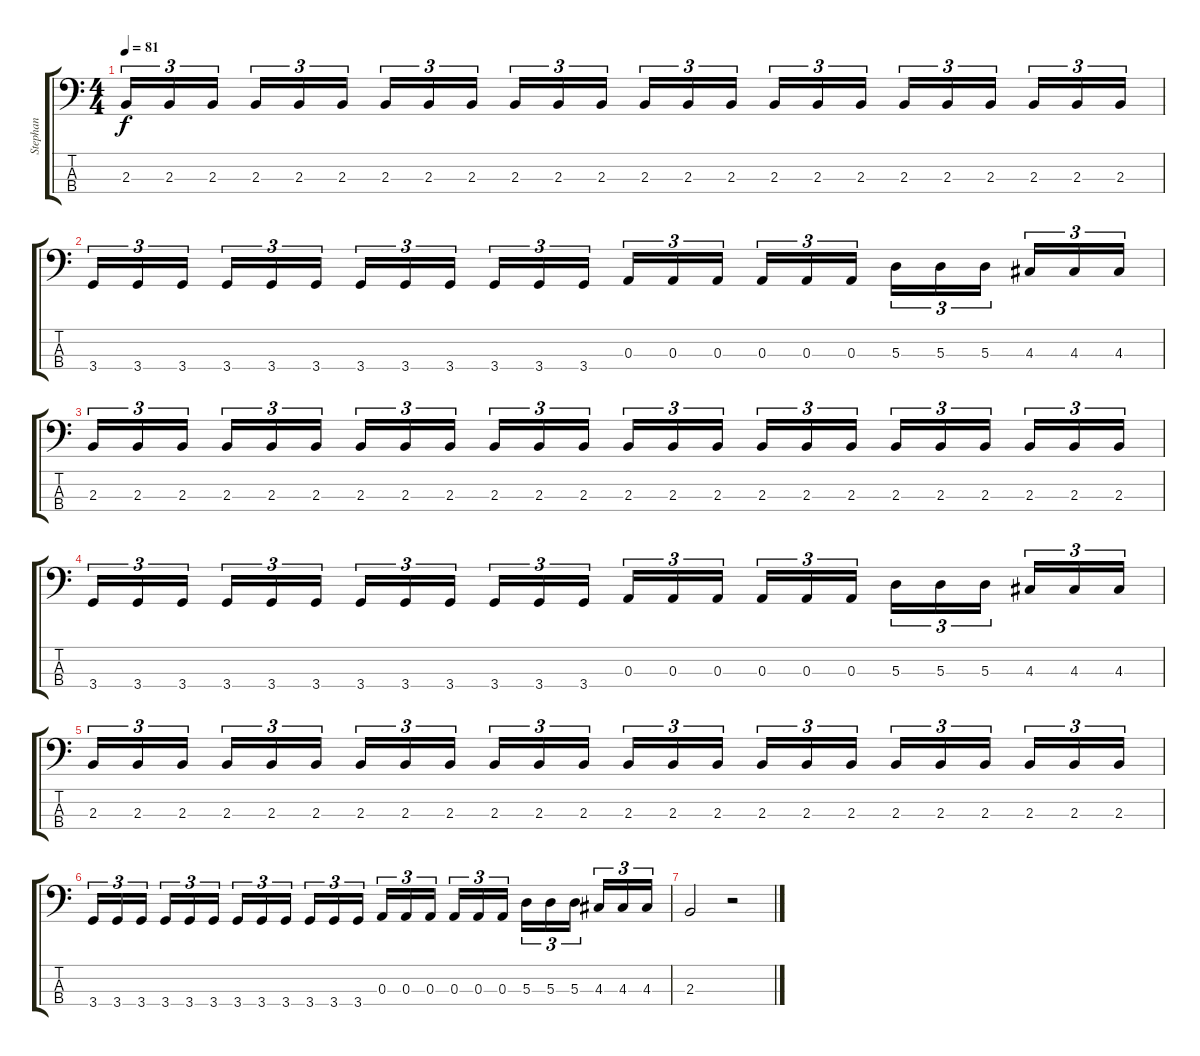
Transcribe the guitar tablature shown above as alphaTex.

\track ("Stephan" "Stephan") {instrument electricbasspick}
\staff {score tabs}
\tuning (G2 D2 A1 E1) {hide}
\ts (4 4)
\tempo 81
\clef f4
\ks c
2.3.16{tu (3 2) dy f} 2.3.16{tu (3 2)} 2.3.16{tu (3 2) beam splitsecondary} 2.3.16{tu (3 2)} 2.3.16{tu (3 2)} 2.3.16{tu (3 2)} 2.3.16{tu (3 2)} 2.3.16{tu (3 2)} 2.3.16{tu (3 2) beam splitsecondary} 2.3.16{tu (3 2)} 2.3.16{tu (3 2)} 2.3.16{tu (3 2)} 2.3.16{tu (3 2)} 2.3.16{tu (3 2)} 2.3.16{tu (3 2) beam splitsecondary} 2.3.16{tu (3 2)} 2.3.16{tu (3 2)} 2.3.16{tu (3 2)} 2.3.16{tu (3 2)} 2.3.16{tu (3 2)} 2.3.16{tu (3 2) beam splitsecondary} 2.3.16{tu (3 2)} 2.3.16{tu (3 2)} 2.3.16{tu (3 2)} |
3.4.16{tu (3 2)} 3.4.16{tu (3 2)} 3.4.16{tu (3 2) beam splitsecondary} 3.4.16{tu (3 2)} 3.4.16{tu (3 2)} 3.4.16{tu (3 2)} 3.4.16{tu (3 2)} 3.4.16{tu (3 2)} 3.4.16{tu (3 2) beam splitsecondary} 3.4.16{tu (3 2)} 3.4.16{tu (3 2)} 3.4.16{tu (3 2)} 0.3.16{tu (3 2)} 0.3.16{tu (3 2)} 0.3.16{tu (3 2) beam splitsecondary} 0.3.16{tu (3 2)} 0.3.16{tu (3 2)} 0.3.16{tu (3 2)} 5.3.16{tu (3 2)} 5.3.16{tu (3 2)} 5.3.16{tu (3 2) beam splitsecondary} 4.3.16{tu (3 2)} 4.3.16{tu (3 2)} 4.3.16{tu (3 2)} |
2.3.16{tu (3 2)} 2.3.16{tu (3 2)} 2.3.16{tu (3 2) beam splitsecondary} 2.3.16{tu (3 2)} 2.3.16{tu (3 2)} 2.3.16{tu (3 2)} 2.3.16{tu (3 2)} 2.3.16{tu (3 2)} 2.3.16{tu (3 2) beam splitsecondary} 2.3.16{tu (3 2)} 2.3.16{tu (3 2)} 2.3.16{tu (3 2)} 2.3.16{tu (3 2)} 2.3.16{tu (3 2)} 2.3.16{tu (3 2) beam splitsecondary} 2.3.16{tu (3 2)} 2.3.16{tu (3 2)} 2.3.16{tu (3 2)} 2.3.16{tu (3 2)} 2.3.16{tu (3 2)} 2.3.16{tu (3 2) beam splitsecondary} 2.3.16{tu (3 2)} 2.3.16{tu (3 2)} 2.3.16{tu (3 2)} |
3.4.16{tu (3 2)} 3.4.16{tu (3 2)} 3.4.16{tu (3 2) beam splitsecondary} 3.4.16{tu (3 2)} 3.4.16{tu (3 2)} 3.4.16{tu (3 2)} 3.4.16{tu (3 2)} 3.4.16{tu (3 2)} 3.4.16{tu (3 2) beam splitsecondary} 3.4.16{tu (3 2)} 3.4.16{tu (3 2)} 3.4.16{tu (3 2)} 0.3.16{tu (3 2)} 0.3.16{tu (3 2)} 0.3.16{tu (3 2) beam splitsecondary} 0.3.16{tu (3 2)} 0.3.16{tu (3 2)} 0.3.16{tu (3 2)} 5.3.16{tu (3 2)} 5.3.16{tu (3 2)} 5.3.16{tu (3 2) beam splitsecondary} 4.3.16{tu (3 2)} 4.3.16{tu (3 2)} 4.3.16{tu (3 2)} |
2.3.16{tu (3 2)} 2.3.16{tu (3 2)} 2.3.16{tu (3 2) beam splitsecondary} 2.3.16{tu (3 2)} 2.3.16{tu (3 2)} 2.3.16{tu (3 2)} 2.3.16{tu (3 2)} 2.3.16{tu (3 2)} 2.3.16{tu (3 2) beam splitsecondary} 2.3.16{tu (3 2)} 2.3.16{tu (3 2)} 2.3.16{tu (3 2)} 2.3.16{tu (3 2)} 2.3.16{tu (3 2)} 2.3.16{tu (3 2) beam splitsecondary} 2.3.16{tu (3 2)} 2.3.16{tu (3 2)} 2.3.16{tu (3 2)} 2.3.16{tu (3 2)} 2.3.16{tu (3 2)} 2.3.16{tu (3 2) beam splitsecondary} 2.3.16{tu (3 2)} 2.3.16{tu (3 2)} 2.3.16{tu (3 2)} |
3.4.16{tu (3 2)} 3.4.16{tu (3 2)} 3.4.16{tu (3 2) beam splitsecondary} 3.4.16{tu (3 2)} 3.4.16{tu (3 2)} 3.4.16{tu (3 2)} 3.4.16{tu (3 2)} 3.4.16{tu (3 2)} 3.4.16{tu (3 2) beam splitsecondary} 3.4.16{tu (3 2)} 3.4.16{tu (3 2)} 3.4.16{tu (3 2)} 0.3.16{tu (3 2)} 0.3.16{tu (3 2)} 0.3.16{tu (3 2) beam splitsecondary} 0.3.16{tu (3 2)} 0.3.16{tu (3 2)} 0.3.16{tu (3 2)} 5.3.16{tu (3 2)} 5.3.16{tu (3 2)} 5.3.16{tu (3 2) beam splitsecondary} 4.3.16{tu (3 2)} 4.3.16{tu (3 2)} 4.3.16{tu (3 2)} |
2.3.2 r.2
